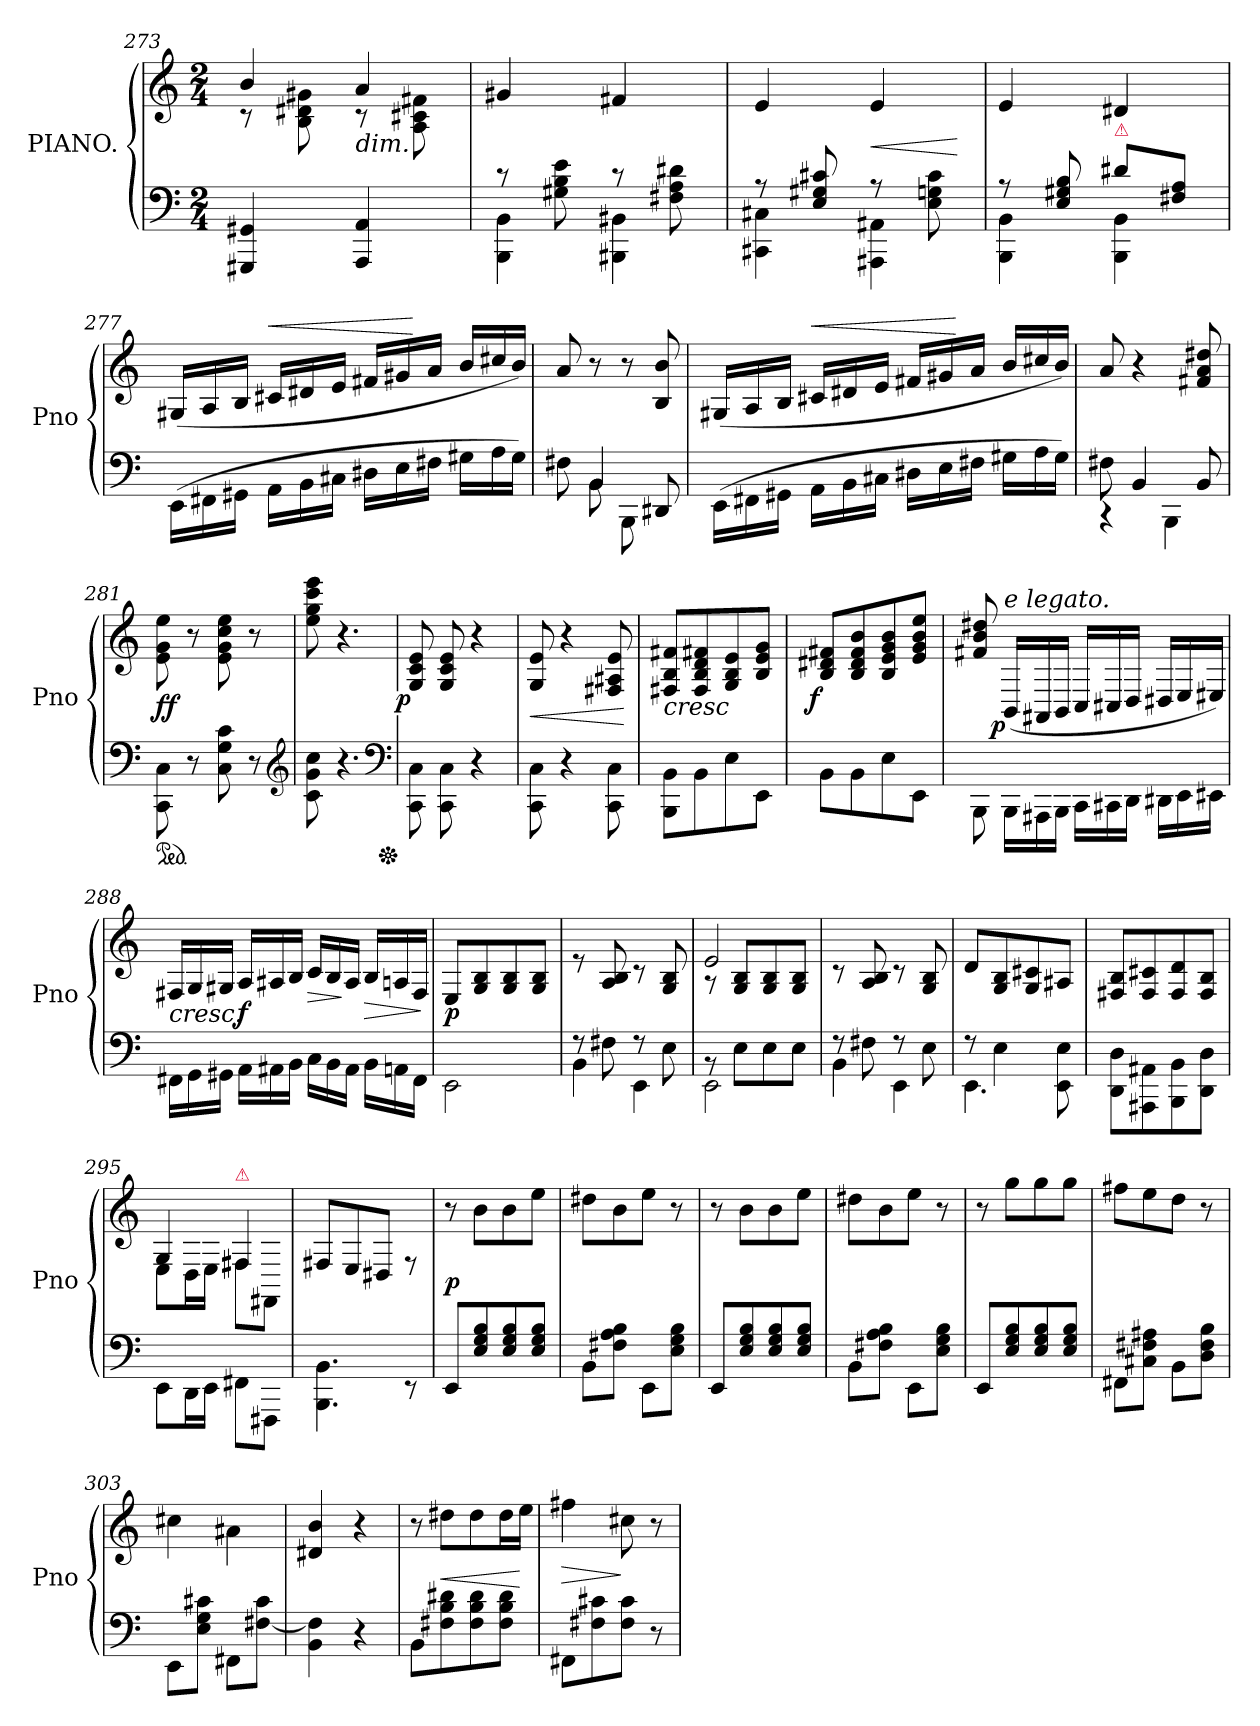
**kern	**kern	**dynam
*part1	*part1	*part1
*staff2	*staff1	*staff1/2
*I"PIANO.	*	*
*I'Pno	*	*
*clefF4	*clefG2	*
*k[]	*k[]	*
*M2/4	*M2/4	*
=273	=273	=273
*	*^	*
4GGG#X 4GG#X	4b	8rc	.
.	.	8B 8d#X 8g#X	.
!	!LO:TX:c:i:t=dim.	!	!
4AAA 4AA	4a	8rc	.
.	.	8A 8c#X 8f#X	.
=274	=274	=274	=274
*^	*	*	*
!	!	!LO:TX:a:i:t=legatiss.	!	!
*	*	*v	*v	*
8rc	4BBB 4BB	4g#X	.
8G#X\ 8B\ 8e\	.	.	.
8rc	4BBB#X 4BB#X	4f#X	.
8F#X\ 8A\ 8d#X\	.	.	.
=275	=275	=275	=275
8rA	4CC#X 4C#X	4e	.
8E/ 8G#X/ 8c#X/	.	.	.
8rA	4AAA#X 4AA#X	4e	<
8E\ 8Gn\ 8c#\	.	.	.
*v	*v	*	*
.	.	[
=276	=276	=276
*^	*	*
8rA	4BBB 4BB	4e	.
8E 8G#X 8B	.	.	.
!LO:TX:a:color=crimson:t=⚠	!	!	!
8d#X\L	4BBB 4BB	4d#X	.
8F#X/ 8A/J	.	.	.
*v	*v	*	*
=277	=277	=277
*Xtuplet	*Xtuplet	*
(>24EE\LL	(<24G#XLL	.
24FF#X\	24A/	.
24GG#X\JJ	24B/JJ	.
!	!	!LO:HP:a
24AA\LL	24c#XLL	<
24BB	24d#X	.
24C#XJJ	24eJJ	.
24D#XLL	24f#XLL	.
24E	24g#X	.
24F#XJJ	24aJJ	[
24G#XLL	24b/LL	.
24A	24cc#X	.
24G#JJ)	24bJJ)	.
=278	=278	=278
*^	*	*
8reyy	8F#X	8a	.
4BB	8BB	8r	.
.	8BBB	8r	.
8ryy	8DD#X	8B/ 8b/	.
*v	*v	*	*
=279	=279	=279
(>24EE\LL	(<24G#XLL	.
24FF#X\	24A/	.
24GG#X\JJ	24B/JJ	.
!	!	!LO:HP:a
24AA\LL	24c#XLL	<
24BB	24d#X	.
24C#XJJ	24eJJ	.
24D#XLL	24f#XLL	.
24E	24g#X	.
24F#XJJ	24aJJ	[
24G#XLL	24b/LL	.
24A	24cc#X	.
24G#JJ)	24bJJ)	.
=280	=280	=280
*^	*	*
8F#X\	4rCC	8a	.
4BB	.	4r	.
.	4BBB	.	.
8BB	.	8f#X/ 8a/ 8dd#X/	.
*v	*v	*	*
=281	=281	=281
*ped	*	*
8CC\ 8C\	8e\ 8g\ 8ee\	ff
8r	8r	.
8C 8G 8c	8e\ 8g\ 8cc\ 8ee\	.
8r	8r	.
*clefG2	*	*
=282	=282	=282
8c\ 8g\ 8cc\	8ee 8gg 8ccc 8eee	.
4.r	4.r	.
*clefF4	*	*
*Xped	*	*
=283	=283	=283
!	!	!LO:DY:rj
8CC\ 8C\	8G/ 8c/ 8e/	p
8CC\ 8C\	8G/ 8c/ 8e/	.
4r	4r	.
=284	=284	=284
8CC\ 8C\	8G/ 8e/	<
4r	4r	.
8CC\ 8C\	8F#X 8A#X 8e	.
.	.	[
=285	=285	=285
!	!LO:TX:b:i:t=cresc	!
8BBB\ 8BB\L	8F#X/ 8B/ 8f#X/L	.
8BB\	8F#/ 8B/ 8d/ 8f#X/	.
8E\	8G/ 8B/ 8e/	.
8EE\J	8B/ 8e/ 8g/J	.
=286	=286	=286
!	!	!LO:DY:rj
8BB\L	8B 8d#X 8f#XL	f
8BB	8B 8d# 8f# 8b	.
8E	8B 8e 8g 8b	.
8EEJ	8e 8g 8b 8eeJ	.
=287	=287	=287
8BBB\	8f#X 8b 8dd#X	.
!	!LO:TX:a:i:t=e legato.	!
!	!	!LO:DY:rj
24BBB\LL	(>24BB/LL	p
24AAA#X	24AA#X	.
24BBB\JJ	24BB/JJ	.
24CC\LL	24C/LL	.
24CC#X	24C#X	.
24DD\JJ	24D/JJ	.
24DD#X\LL	24D#XLL	.
24EE\	24E/	.
24EE#XJJ	24E#XJJ)	.
=288	=288	=288
24FF#X\LL	24F#XLL	<
24GG\	24G/	.
24GG#XJJ	24G#XJJ	.
24AA\LL	24A/LL	f
24AA#X	24A#X	.
24BB\JJ	24B/JJ	[
24C\LL	24c/LL	>
24BB\	24B/	.
24AA#\JJ	24A#/JJ	]
24BB\LL	24B/LL	>
24AAn\	24An/	.
24FF#\JJ	24F#/JJ	.
.	.	]
=289	=289	=289
2EE\	8E/L	p
.	8G/ 8B/	.
.	8G/ 8B/	.
.	8G/ 8B/J	.
=290	=290	=290
*^	*	*
8rF	4BB	8re	.
8F#X\	.	8A/ 8B/	.
8r	4EE	8rc	.
8E\	.	8G/ 8B/	.
=291	=291	=291	=291
*	*	*^	*
8rBB	2EE	2e/	8rA	.
8E\L	.	.	8G/ 8B/L	.
8E	.	.	8G/ 8B/	.
8EJ	.	.	8G/ 8B/J	.
*	*	*v	*v	*
=292	=292	=292	=292
8rF	4BB	8rc	.
8F#X\	.	8A/ 8B/	.
8r	4EE	8rc	.
8E\	.	8G/ 8B/	.
=293	=293	=293	=293
8r	4.EE	8dL	.
4E\	.	8G/ 8B/	.
.	.	8G/ 8c#X/	.
8EE\ 8E\	8rFFFyy	8A#XJ	.
*v	*v	*	*
=294	=294	=294
8DD\ 8D\L	8F#X/ 8B/L	.
8AAA#X\ 8AA#X\	8F#/ 8c#X/	.
8BBB\ 8BB\	8F#/ 8d/	.
8DD\ 8D\J	8F#/ 8B/J	.
=295	=295	=295
*	*^	*
8EE\L	4G/	8E\L	.
16DD\L	.	16D\L	.
16EE\JJ	.	16E\JJ	.
!	!LO:TX:a:color=crimson:t=⚠	!	!
8FF#X\L	4F#X/	8F#X\L	.
8FFF#XJ	.	8FF#X\J	.
*	*v	*v	*
=296	=296	=296
4.BBB\ 4.BB\	8F#XL	.
.	8E/	.
.	8D#XJ	.
8rEE	8rF	.
=297	=297	=297
8EEL	8r	p
8E 8G 8B	8bL	.
8E 8G 8B	8b	.
8E 8G 8BJ	8eeJ	.
=298	=298	=298
8BBL	8dd#XL	.
8F#X 8A 8BJ	8b	.
8EE\L	8eeJ	.
8E 8G 8BJ	8r	.
=299	=299	=299
8EEL	8r	.
8E 8G 8B	8bL	.
8E 8G 8B	8b	.
8E 8G 8BJ	8eeJ	.
=300	=300	=300
8BBL	8dd#XL	.
8F#X 8A 8BJ	8b	.
8EE\L	8eeJ	.
8E 8G 8BJ	8r	.
=301	=301	=301
8EEL	8r	.
8E 8G 8B	8ggL	.
8E 8G 8B	8gg	.
8E 8G 8BJ	8ggJ	.
=302	=302	=302
8FF#X\L	8ff#XL	.
8C#X 8F#X 8A#XJ	8ee	.
8BBL	8ddJ	.
8D 8F# 8BJ	8r	.
=303	=303	=303
8EE\L	4cc#X	.
8E 8G 8c#XJ	.	.
8FF#X\L	4a#X\	.
[8F#X 8c#J	.	.
=304	=304	=304
4BB 4F#]	4d#X 4b	.
4r	4r	.
=305	=305	=305
8BBL	8r	.
8F#X 8B 8d#X	8dd#XL	<
8F# 8B 8d#	8dd#	.
8F# 8B 8d#J	16dd#L	.
.	16eeJJ	[
=306	=306	=306
8FF#XL	4ff#X	>
8F#X 8c#X	.	.
8F# 8c#J	8cc#X	]
8r	8r	.
=	=	=
*-	*-	*-
